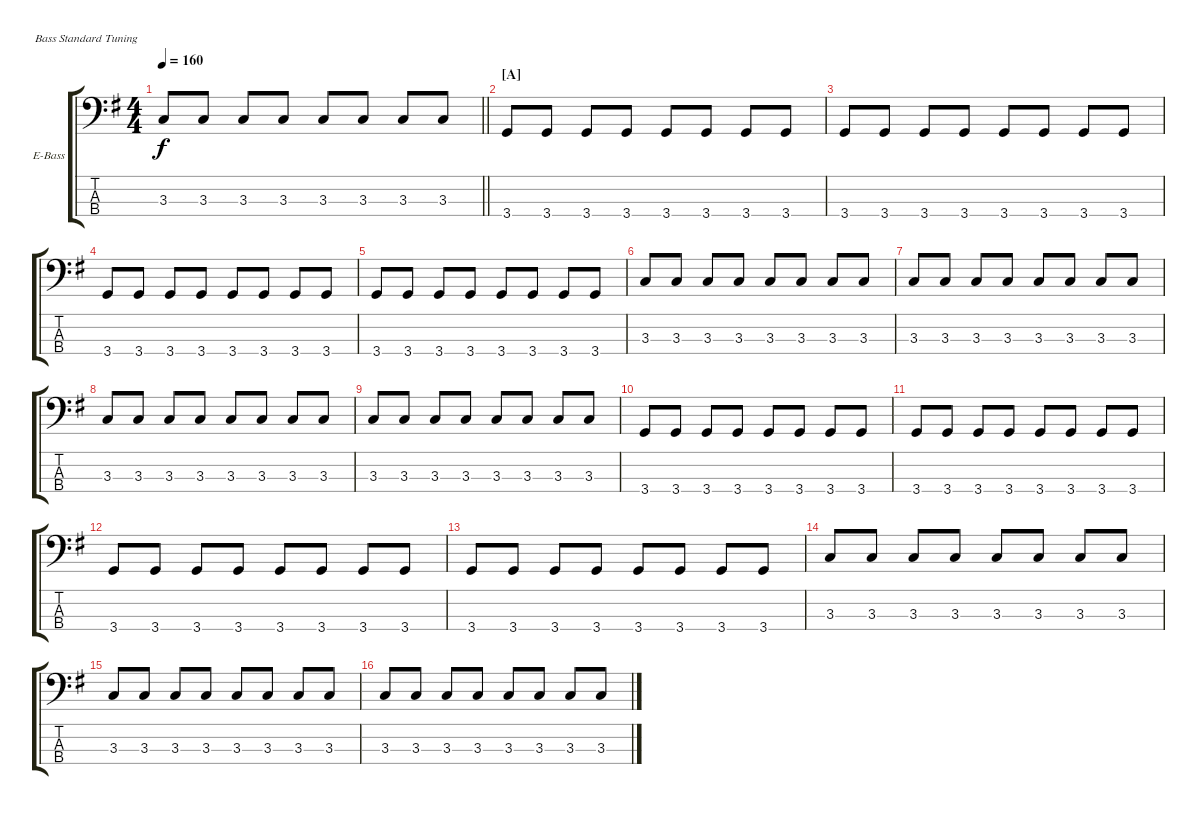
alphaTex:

\bracketExtendMode groupsimilarinstruments
\firstSystemTrackNameOrientation horizontal
\otherSystemsTrackNameOrientation horizontal
\track ("Nikolaï Fraiture" "E-Bass") {instrument electricbassfinger}
\staff {score tabs}
\tuning (G2 D2 A1 E1)
\ts (4 4)
\tempo 160
\clef f4
\barLineRight lightlight
\ks g
3.3.8{dy f} 3.3.8 3.3.8 3.3.8 3.3.8 3.3.8 3.3.8 3.3.8 |
\section ("A" "")
3.4.8 3.4.8 3.4.8 3.4.8 3.4.8 3.4.8 3.4.8 3.4.8 |
3.4.8 3.4.8 3.4.8 3.4.8 3.4.8 3.4.8 3.4.8 3.4.8 |
3.4.8 3.4.8 3.4.8 3.4.8 3.4.8 3.4.8 3.4.8 3.4.8 |
3.4.8 3.4.8 3.4.8 3.4.8 3.4.8 3.4.8 3.4.8 3.4.8 |
3.3.8 3.3.8 3.3.8 3.3.8 3.3.8 3.3.8 3.3.8 3.3.8 |
3.3.8 3.3.8 3.3.8 3.3.8 3.3.8 3.3.8 3.3.8 3.3.8 |
3.3.8 3.3.8 3.3.8 3.3.8 3.3.8 3.3.8 3.3.8 3.3.8 |
3.3.8 3.3.8 3.3.8 3.3.8 3.3.8 3.3.8 3.3.8 3.3.8 |
3.4.8 3.4.8 3.4.8 3.4.8 3.4.8 3.4.8 3.4.8 3.4.8 |
3.4.8 3.4.8 3.4.8 3.4.8 3.4.8 3.4.8 3.4.8 3.4.8 |
3.4.8 3.4.8 3.4.8 3.4.8 3.4.8 3.4.8 3.4.8 3.4.8 |
3.4.8 3.4.8 3.4.8 3.4.8 3.4.8 3.4.8 3.4.8 3.4.8 |
3.3.8 3.3.8 3.3.8 3.3.8 3.3.8 3.3.8 3.3.8 3.3.8 |
3.3.8 3.3.8 3.3.8 3.3.8 3.3.8 3.3.8 3.3.8 3.3.8 |
3.3.8 3.3.8 3.3.8 3.3.8 3.3.8 3.3.8 3.3.8 3.3.8
